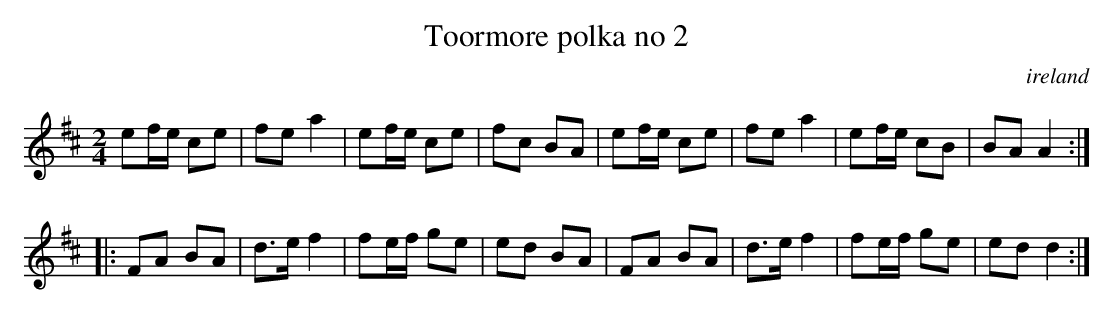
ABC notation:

X:1
T:Toormore polka no 2
O:ireland
M:2/4
L:1/8
K:AMix
ef/e/ ce|fe a2|ef/e/ ce|fc BA|\
ef/e/ ce|fe a2|ef/e/ cB|BA A2:|*
|:FA BA|d>e f2|fe/f/ ge|ed BA|\
FA BA|d>e f2|fe/f/ ge|ed d2:|
